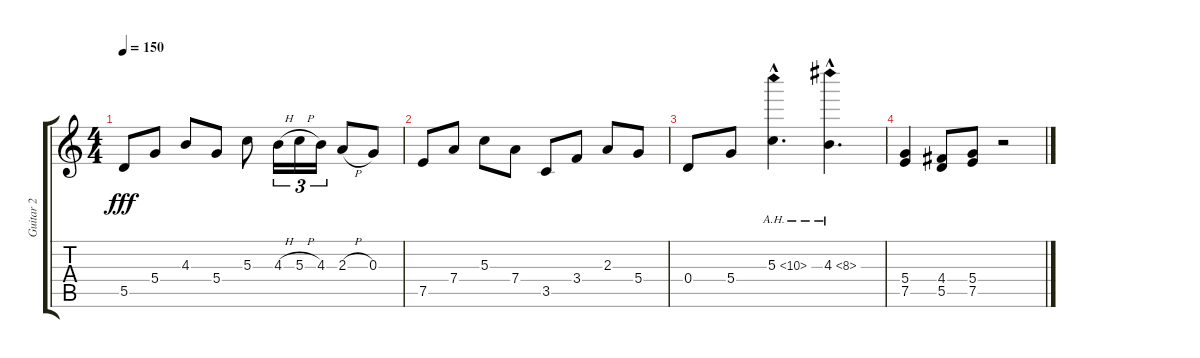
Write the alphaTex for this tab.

\track ("Guitar 2" "Guitar 2") {instrument distortionguitar}
\staff {score tabs}
\tuning (E4 B3 G3 D3 A2 E2) {hide}
\ts (4 4)
\tempo 150
\clef g2
\ks c
5.5.8{dy fff} 5.4.8 4.3.8 5.4.8 5.3.8 4.3{h}.16{tu (3 2)} 5.3{h}.16{tu (3 2)} 4.3.16{tu (3 2)} 2.3{h}.8 0.3.8 |
7.5.8 7.4.8 5.3.8 7.4.8 3.5.8 3.4.8 2.3.8 5.4.8 |
0.4.8 5.4.8 5.3{ah 5 hac}.4{d} 4.3{ah 4 hac}.4{d} |
(5.4 7.5).4 (4.4 5.5).8 (5.4 7.5).8 r.2
